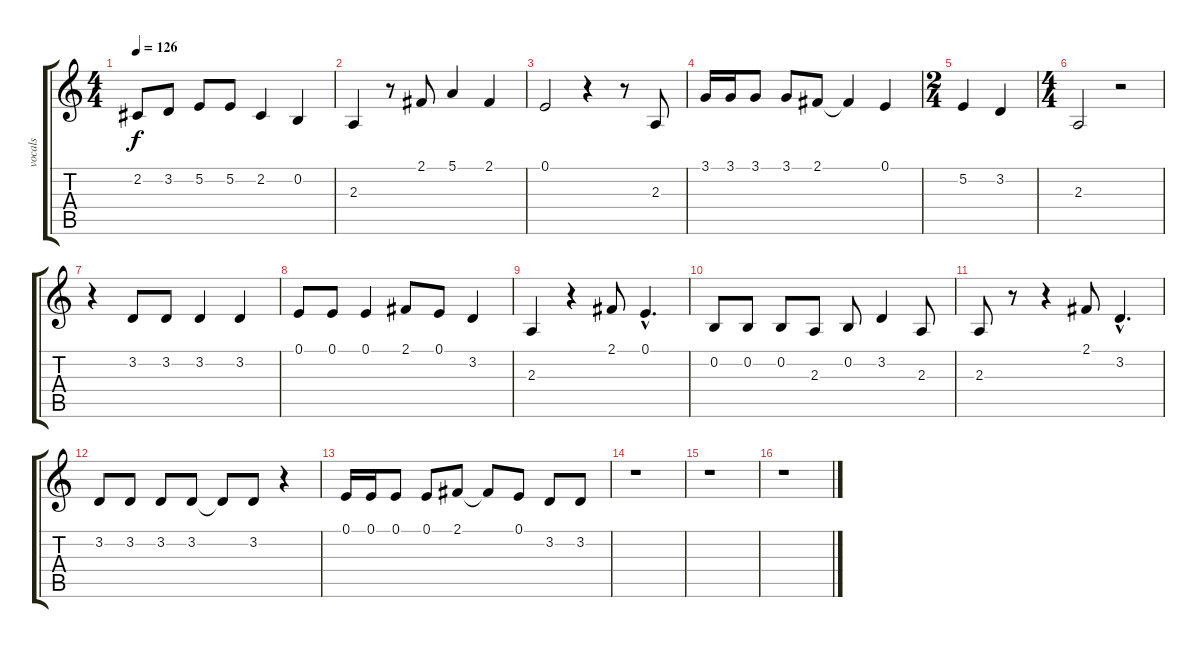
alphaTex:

\track ("vocals" "vocals") {instrument tenorsax}
\staff {score tabs}
\tuning (E4 B3 G3 D3 A2 E2) {hide}
\ts (4 4)
\tempo 126
\clef g2
\ks c
2.2.8{dy f} 3.2.8 5.2.8 5.2.8 2.2.4 0.2.4 |
2.3.4 r.8 2.1.8 5.1.4 2.1.4 |
0.1.2 r.4 r.8 2.3.8 |
3.1.16 3.1.16 3.1.8 3.1.8 2.1.8 2.1{t}.4 0.1.4 |
\ts (2 4)
5.2.4 3.2.4 |
\ts (4 4)
2.3.2 r.2 |
r.4 3.2.8 3.2.8 3.2.4 3.2.4 |
0.1.8 0.1.8 0.1.4 2.1.8 0.1.8 3.2.4 |
2.3.4 r.4 2.1.8 0.1{hac}.4{d} |
0.2.8 0.2.8 0.2.8 2.3.8 0.2.8 3.2.4 2.3.8 |
2.3.8 r.8 r.4 2.1.8 3.2{hac}.4{d} |
3.2.8 3.2.8 3.2.8 3.2.8 3.2{t}.8 3.2.8 r.4 |
0.1.16 0.1.16 0.1.8 0.1.8 2.1.8 2.1{t}.8 0.1.8 3.2.8 3.2.8 |
r.1 |
r.1 |
r.1
